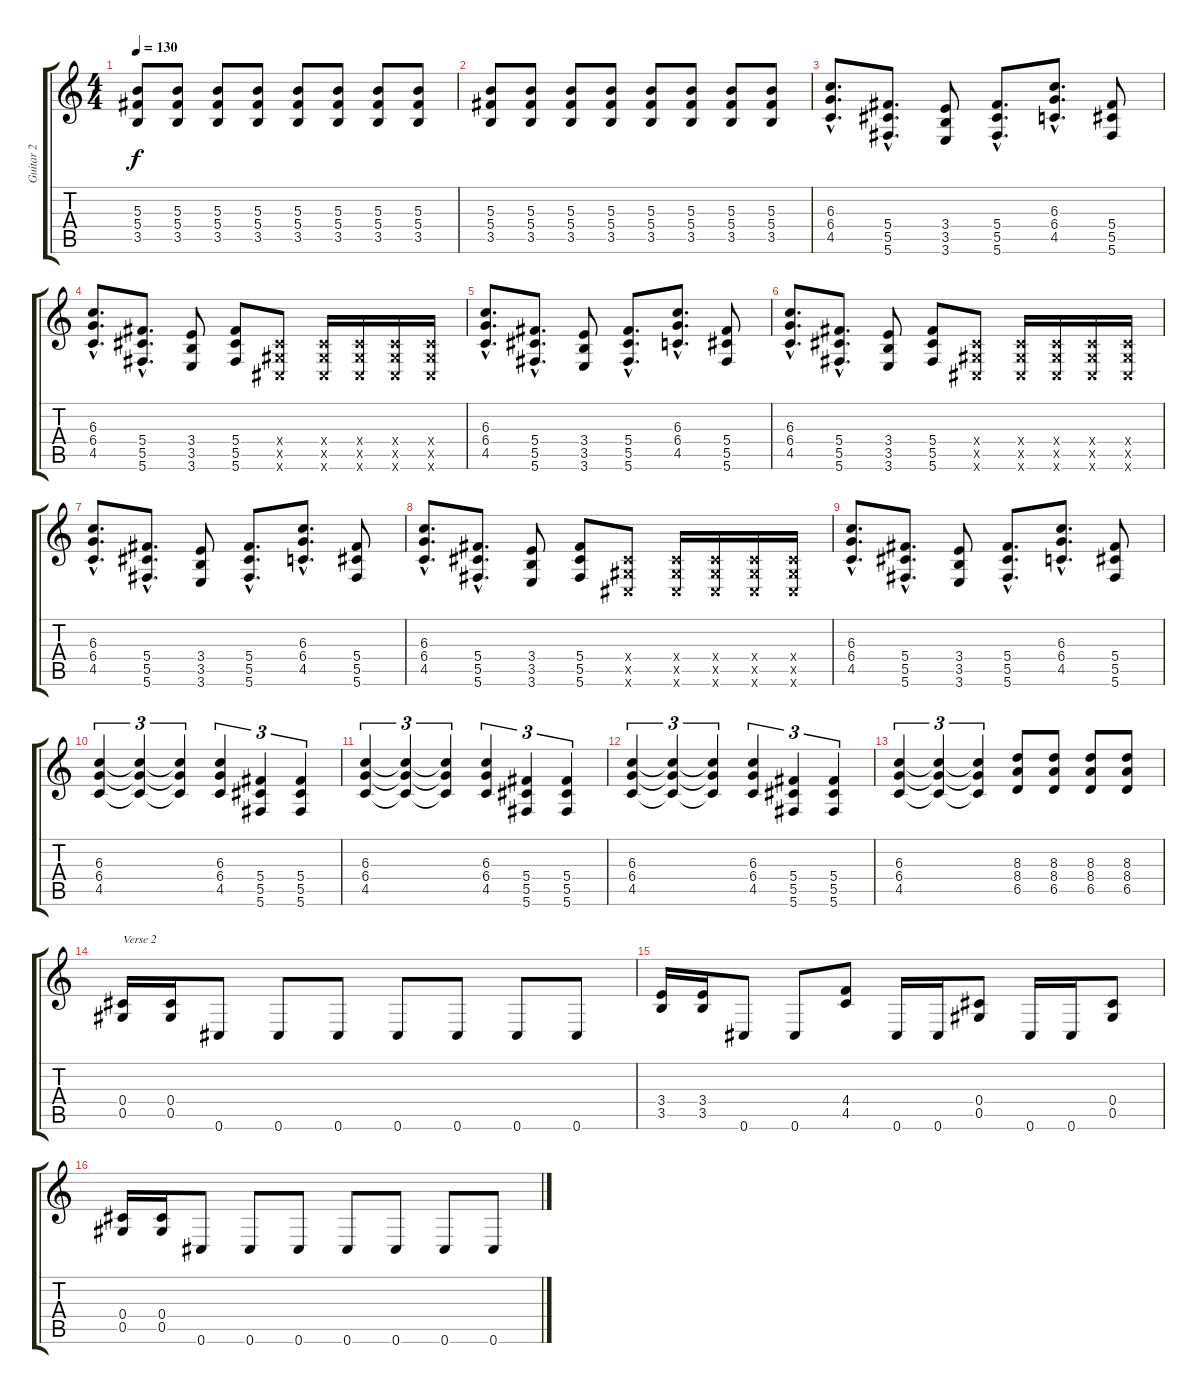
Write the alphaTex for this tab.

\track ("Guitar 2" "Guitar 2") {instrument distortionguitar}
\staff {score tabs}
\tuning (Eb4 Bb3 Gb3 Db3 Ab2 Db2) {hide}
\ts (4 4)
\tempo 130
\clef g2
\ks c
(5.3 5.4 3.5).8{dy f} (5.3 5.4 3.5).8 (5.3 5.4 3.5).8 (5.3 5.4 3.5).8 (5.3 5.4 3.5).8 (5.3 5.4 3.5).8 (5.3 5.4 3.5).8 (5.3 5.4 3.5).8 |
(5.3 5.4 3.5).8 (5.3 5.4 3.5).8 (5.3 5.4 3.5).8 (5.3 5.4 3.5).8 (5.3 5.4 3.5).8 (5.3 5.4 3.5).8 (5.3 5.4 3.5).8 (5.3 5.4 3.5).8 |
(6.3{hac} 6.4{hac} 4.5{hac}).8{d} (5.4{hac} 5.5{hac} 5.6{hac}).8{d} (3.4 3.5 3.6).8 (5.4{hac} 5.5{hac} 5.6{hac}).8{d} (6.3{hac} 6.4{hac} 4.5{hac}).8{d} (5.4 5.5 5.6).8 |
(6.3{hac} 6.4{hac} 4.5{hac}).8{d} (5.4{hac} 5.5{hac} 5.6{hac}).8{d} (3.4 3.5 3.6).8 (5.4 5.5 5.6).8 (0.4{x} 0.5{x} 0.6{x}).8 (0.4{x} 0.5{x} 0.6{x}).16 (0.4{x} 0.5{x} 0.6{x}).16 (0.4{x} 0.5{x} 0.6{x}).16 (0.4{x} 0.5{x} 0.6{x}).16 |
(6.3{hac} 6.4{hac} 4.5{hac}).8{d} (5.4{hac} 5.5{hac} 5.6{hac}).8{d} (3.4 3.5 3.6).8 (5.4{hac} 5.5{hac} 5.6{hac}).8{d} (6.3{hac} 6.4{hac} 4.5{hac}).8{d} (5.4 5.5 5.6).8 |
(6.3{hac} 6.4{hac} 4.5{hac}).8{d} (5.4{hac} 5.5{hac} 5.6{hac}).8{d} (3.4 3.5 3.6).8 (5.4 5.5 5.6).8 (0.4{x} 0.5{x} 0.6{x}).8 (0.4{x} 0.5{x} 0.6{x}).16 (0.4{x} 0.5{x} 0.6{x}).16 (0.4{x} 0.5{x} 0.6{x}).16 (0.4{x} 0.5{x} 0.6{x}).16 |
(6.3{hac} 6.4{hac} 4.5{hac}).8{d} (5.4{hac} 5.5{hac} 5.6{hac}).8{d} (3.4 3.5 3.6).8 (5.4{hac} 5.5{hac} 5.6{hac}).8{d} (6.3{hac} 6.4{hac} 4.5{hac}).8{d} (5.4 5.5 5.6).8 |
(6.3{hac} 6.4{hac} 4.5{hac}).8{d} (5.4{hac} 5.5{hac} 5.6{hac}).8{d} (3.4 3.5 3.6).8 (5.4 5.5 5.6).8 (0.4{x} 0.5{x} 0.6{x}).8 (0.4{x} 0.5{x} 0.6{x}).16 (0.4{x} 0.5{x} 0.6{x}).16 (0.4{x} 0.5{x} 0.6{x}).16 (0.4{x} 0.5{x} 0.6{x}).16 |
(6.3{hac} 6.4{hac} 4.5{hac}).8{d} (5.4{hac} 5.5{hac} 5.6{hac}).8{d} (3.4 3.5 3.6).8 (5.4{hac} 5.5{hac} 5.6{hac}).8{d} (6.3{hac} 6.4{hac} 4.5{hac}).8{d} (5.4 5.5 5.6).8 |
(6.3 6.4 4.5).4{tu (3 2)} (6.3{t} 6.4{t} 4.5{t}).4{tu (3 2)} (6.3{t} 6.4{t} 4.5{t}).4{tu (3 2)} (6.3 6.4 4.5).4{tu (3 2)} (5.4 5.5 5.6).4{tu (3 2)} (5.4 5.5 5.6).4{tu (3 2)} |
(6.3 6.4 4.5).4{tu (3 2)} (6.3{t} 6.4{t} 4.5{t}).4{tu (3 2)} (6.3{t} 6.4{t} 4.5{t}).4{tu (3 2)} (6.3 6.4 4.5).4{tu (3 2)} (5.4 5.5 5.6).4{tu (3 2)} (5.4 5.5 5.6).4{tu (3 2)} |
(6.3 6.4 4.5).4{tu (3 2)} (6.3{t} 6.4{t} 4.5{t}).4{tu (3 2)} (6.3{t} 6.4{t} 4.5{t}).4{tu (3 2)} (6.3 6.4 4.5).4{tu (3 2)} (5.4 5.5 5.6).4{tu (3 2)} (5.4 5.5 5.6).4{tu (3 2)} |
(6.3 6.4 4.5).4{tu (3 2)} (6.3{t} 6.4{t} 4.5{t}).4{tu (3 2)} (6.3{t} 6.4{t} 4.5{t}).4{tu (3 2)} (8.3 8.4 6.5).8 (8.3 8.4 6.5).8 (8.3 8.4 6.5).8 (8.3 8.4 6.5).8 |
(0.4 0.5).16{txt "Verse 2"} (0.4 0.5).16 0.6.8 0.6.8 0.6.8 0.6.8 0.6.8 0.6.8 0.6.8 |
(3.4 3.5).16 (3.4 3.5).16 0.6.8 0.6.8 (4.4 4.5).8 0.6.16 0.6.16 (0.4 0.5).8 0.6.16 0.6.16 (0.4 0.5).8 |
(0.4 0.5).16 (0.4 0.5).16 0.6.8 0.6.8 0.6.8 0.6.8 0.6.8 0.6.8 0.6.8
